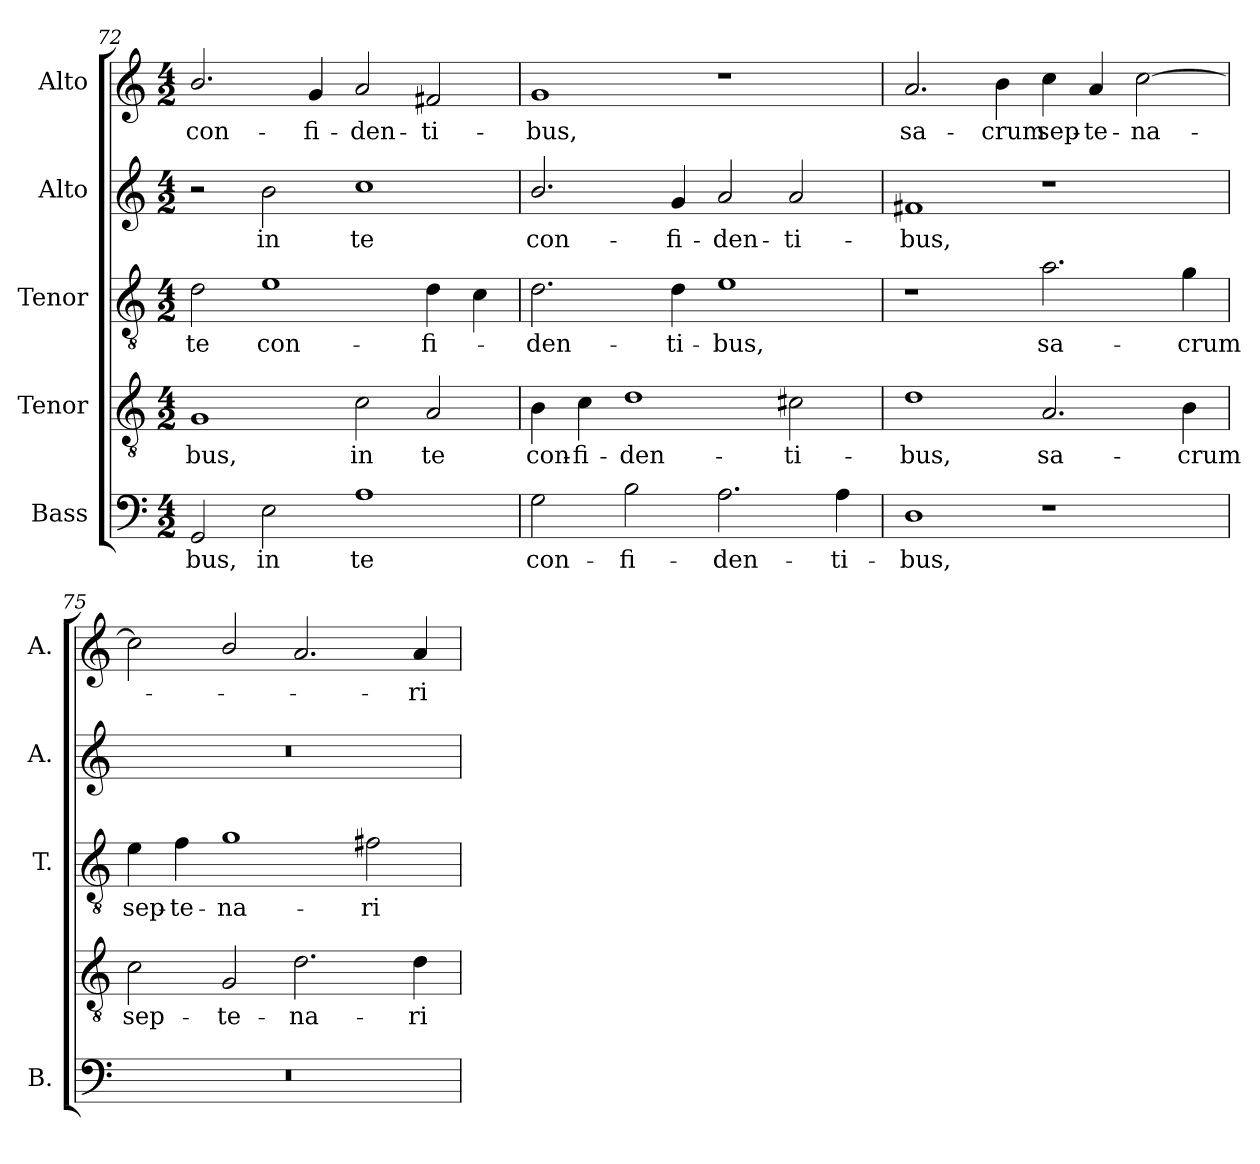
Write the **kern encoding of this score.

**kern	**text	**kern	**text	**kern	**text	**kern	**text	**kern	**text
*part5	*part5	*part4	*part4	*part3	*part3	*part2	*part2	*part1	*part1
*staff5	*staff5	*staff4	*staff4	*staff3	*staff3	*staff2	*staff2	*staff1	*staff1
*I"Bass	*	*I"Tenor	*	*I"Tenor	*	*I"Alto	*	*I"Alto	*
*I'B.	*	*	*	*I'T.	*	*I'A.	*	*I'A.	*
*clefF4	*	*clefGv2	*	*clefGv2	*	*clefG2	*	*clefG2	*
*	*	*ITrd7c12	*	*ITrd7c12	*	*	*	*	*
*k[]	*	*k[]	*	*k[]	*	*k[]	*	*k[]	*
*C:	*	*C:	*	*C:	*	*C:	*	*C:	*
*M4/2	*	*M4/2	*	*M4/2	*	*M4/2	*	*M4/2	*
=72	=72	=72	=72	=72	=72	=72	=72	=72	=72
!	!LO:LY:b:color=#000000	!	!	!	!	!	!	!	!
!	!	!	!LO:LY:b:color=#000000	!	!	!	!	!	!
!	!	!	!	!	!LO:LY:b:color=#000000	!	!	!	!
!	!	!	!	!	!	!	!	!	!LO:LY:b:color=#000000
2GGi/	-bus,	1GGi	-bus,	2Di\	te	2r	.	2.bi/	con-
!	!LO:LY:b:color=#000000	!	!	!	!	!	!	!	!
!	!	!	!	!	!LO:LY:b:color=#000000	!	!	!	!
!	!	!	!	!	!	!	!LO:LY:b:color=#000000	!	!
2Ei\	in	.	.	1Ei	con-	2bi\	in	.	.
!	!	!	!	!	!	!	!	!	!LO:LY:b:color=#000000
.	.	.	.	.	.	.	.	4gi/	-fi-
!	!LO:LY:b:color=#000000	!	!	!	!	!	!	!	!
!	!	!	!LO:LY:b:color=#000000	!	!	!	!	!	!
!	!	!	!	!	!	!	!LO:LY:b:color=#000000	!	!
!	!	!	!	!	!	!	!	!	!LO:LY:b:color=#000000
1Ai	te	2Ci\	in	.	.	1cci	te	2ai/	-den-
!	!	!	!LO:LY:b:color=#000000	!	!	!	!	!	!
!	!	!	!	!	!LO:LY:b:color=#000000	!	!	!	!
!	!	!	!	!	!	!	!	!	!LO:LY:b:color=#000000
.	.	2AAi/	te	4Di\	-fi-	.	.	2f#Xi/	-ti-
.	.	.	.	4Ci\	.	.	.	.	.
!!LO:LB:g=z
=73	=73	=73	=73	=73	=73	=73	=73	=73	=73
!	!LO:LY:b:color=#000000	!	!	!	!	!	!	!	!
!	!	!	!LO:LY:b:color=#000000	!	!	!	!	!	!
!	!	!	!	!	!LO:LY:b:color=#000000	!	!	!	!
!	!	!	!	!	!	!	!LO:LY:b:color=#000000	!	!
!	!	!	!	!	!	!	!	!	!LO:LY:b:color=#000000
2Gi\	con-	4BBi\	con-	2.Di\	-den-	2.bi/	con-	1gi	-bus,
!	!	!	!LO:LY:b:color=#000000	!	!	!	!	!	!
.	.	4Ci\	-fi-	.	.	.	.	.	.
!	!LO:LY:b:color=#000000	!	!	!	!	!	!	!	!
!	!	!	!LO:LY:b:color=#000000	!	!	!	!	!	!
2Bi\	-fi-	1Di	-den-	.	.	.	.	.	.
!	!	!	!	!	!LO:LY:b:color=#000000	!	!	!	!
!	!	!	!	!	!	!	!LO:LY:b:color=#000000	!	!
.	.	.	.	4Di\	-ti-	4gi/	-fi-	.	.
!	!LO:LY:b:color=#000000	!	!	!	!	!	!	!	!
!	!	!	!	!	!LO:LY:b:color=#000000	!	!	!	!
!	!	!	!	!	!	!	!LO:LY:b:color=#000000	!	!
2.Ai\	-den-	.	.	1Ei	-bus,	2ai/	-den-	1r	.
!	!	!	!LO:LY:b:color=#000000	!	!	!	!	!	!
!	!	!	!	!	!	!	!LO:LY:b:color=#000000	!	!
.	.	2C#Xi\	-ti-	.	.	2ai/	-ti-	.	.
!	!LO:LY:b:color=#000000	!	!	!	!	!	!	!	!
4Ai\	-ti-	.	.	.	.	.	.	.	.
=74	=74	=74	=74	=74	=74	=74	=74	=74	=74
!	!LO:LY:b:color=#000000	!	!	!	!	!	!	!	!
!	!	!	!LO:LY:b:color=#000000	!	!	!	!	!	!
!	!	!	!	!	!	!	!LO:LY:b:color=#000000	!	!
!	!	!	!	!	!	!	!	!	!LO:LY:b:color=#000000
1Di	-bus,	1Di	-bus,	1r	.	1f#Xi	-bus,	2.ai/	sa-
!	!	!	!	!	!	!	!	!	!LO:LY:b:color=#000000
.	.	.	.	.	.	.	.	4bi\	-crum
!	!	!	!LO:LY:b:color=#000000	!	!	!	!	!	!
!	!	!	!	!	!LO:LY:b:color=#000000	!	!	!	!
!	!	!	!	!	!	!	!	!	!LO:LY:b:color=#000000
1r	.	2.AAi/	sa-	2.Ai\	sa-	1r	.	4cci\	sep-
!	!	!	!	!	!	!	!	!	!LO:LY:b:color=#000000
.	.	.	.	.	.	.	.	4ai/	-te-
!	!	!	!	!	!	!	!	!	!LO:LY:b:color=#000000
.	.	.	.	.	.	.	.	[2cci\	-na-
!	!	!	!LO:LY:b:color=#000000	!	!	!	!	!	!
!	!	!	!	!	!LO:LY:b:color=#000000	!	!	!	!
.	.	4BBi\	-crum	4Gi\	-crum	.	.	.	.
=75	=75	=75	=75	=75	=75	=75	=75	=75	=75
!LO:N:vis=1	!	!	!	!	!	!	!	!	!
!	!	!	!LO:LY:b:color=#000000	!	!	!	!	!	!
!	!	!	!	!	!LO:LY:b:color=#000000	!LO:N:vis=1	!	!	!
0r	.	2Ci\	sep-	4Ei\	sep-	0r	.	2cci\]	.
!	!	!	!	!	!LO:LY:b:color=#000000	!	!	!	!
.	.	.	.	4Fi\	-te-	.	.	.	.
!	!	!	!LO:LY:b:color=#000000	!	!	!	!	!	!
!	!	!	!	!	!LO:LY:b:color=#000000	!	!	!	!
.	.	2GGi/	-te-	1Gi	-na-	.	.	2bi/	.
!	!	!	!LO:LY:b:color=#000000	!	!	!	!	!	!
.	.	2.Di\	-na-	.	.	.	.	2.ai/	.
!	!	!	!	!	!LO:LY:b:color=#000000	!	!	!	!
.	.	.	.	2F#Xi\	-ri-	.	.	.	.
!	!	!	!LO:LY:b:color=#000000	!	!	!	!	!	!
!	!	!	!	!	!	!	!	!	!LO:LY:b:color=#000000
.	.	4Di\	-ri-	.	.	.	.	4ai/	-ri-
=	=	=	=	=	=	=	=	=	=
*-	*-	*-	*-	*-	*-	*-	*-	*-	*-
